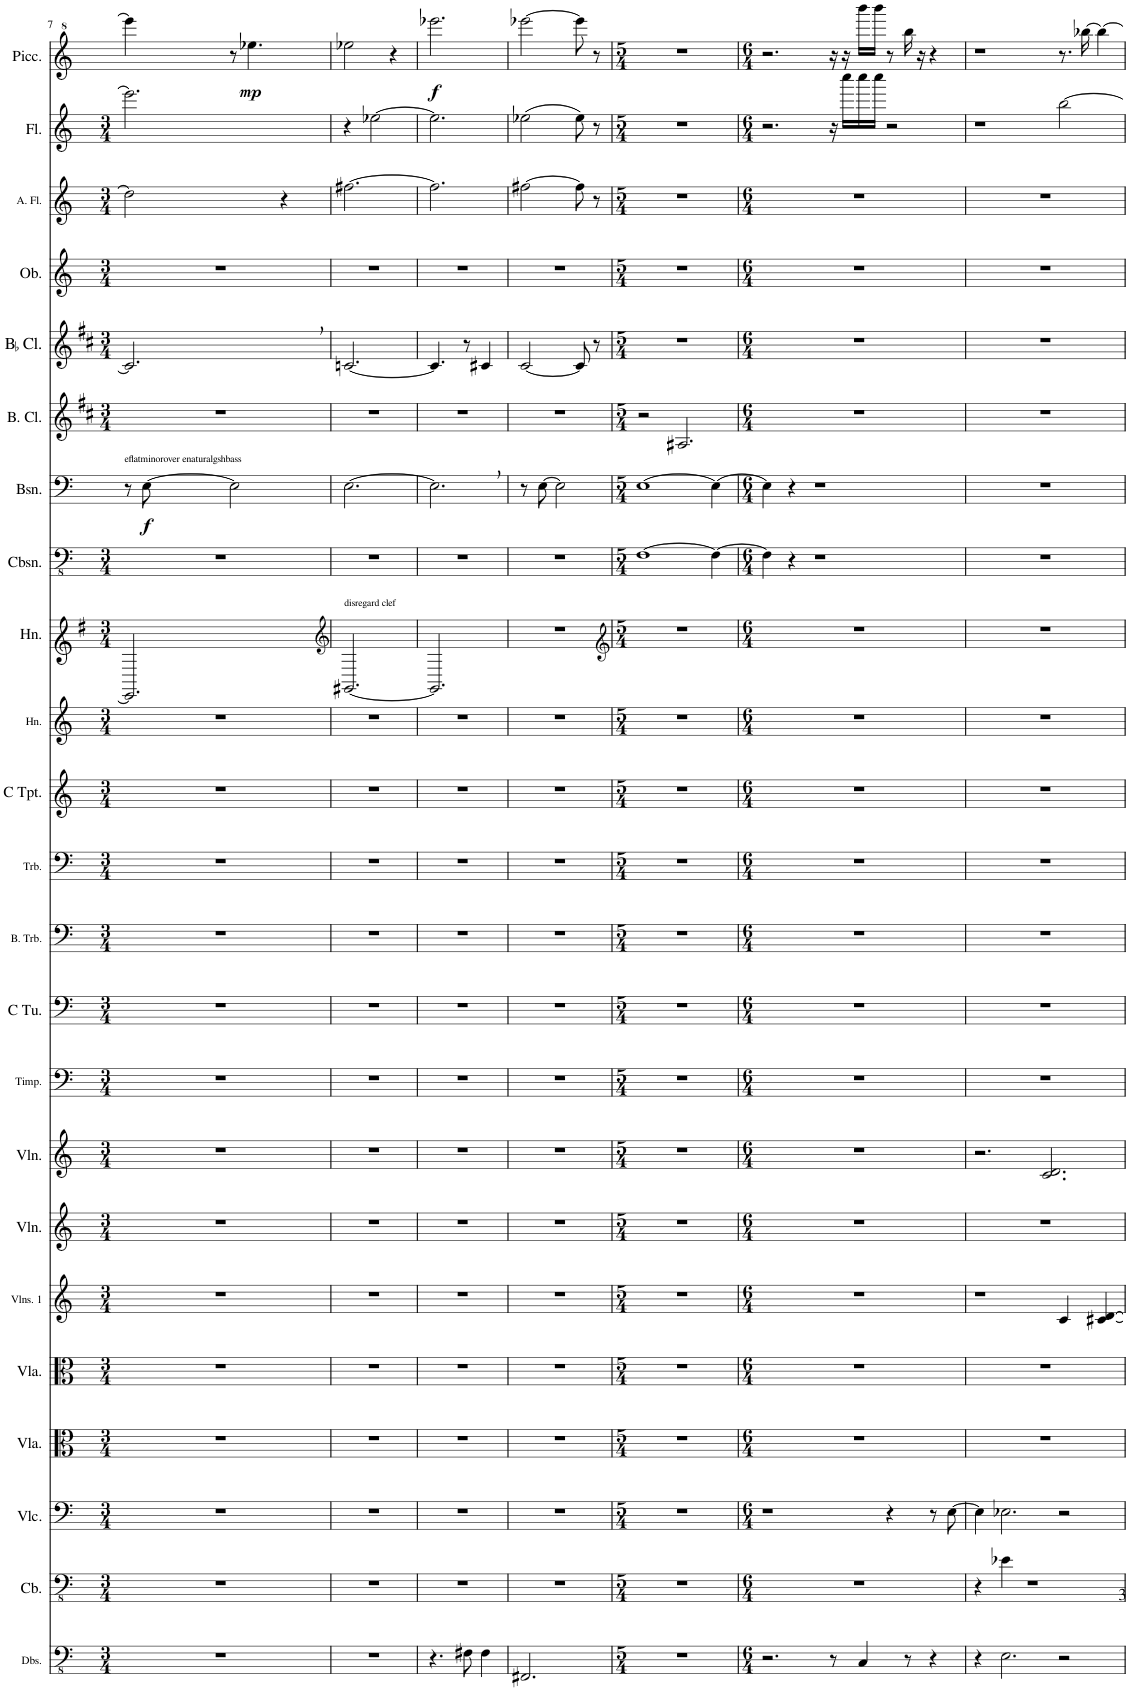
**kern	**kern	**kern	**kern	**kern	**kern	**kern	**kern	**kern	**kern	**kern	**kern	**kern	**kern	**kern	**kern	**kern	**dynam	**kern	**kern	**kern	**kern	**kern	**kern	**dynam
*part23	*part22	*part21	*part20	*part19	*part18	*part17	*part16	*part15	*part14	*part13	*part12	*part11	*part10	*part9	*part8	*part7	*part7	*part6	*part5	*part4	*part3	*part2	*part1	*part1
*staff23	*staff22	*staff21	*staff20	*staff19	*staff18	*staff17	*staff16	*staff15	*staff14	*staff13	*staff12	*staff11	*staff10	*staff9	*staff8	*staff7	*staff7	*staff6	*staff5	*staff4	*staff3	*staff2	*staff1	*staff1
*I"Double Basses	*I"Double Bass	*I"Violoncello	*I"Viola	*I"Viola	*I"Violins 1	*I"Violin	*I"Violin	*I"Timpani	*I"C Tuba	*I"Bass Trombone	*I"Trombone	*I"C Trumpet	*I"Horn	*I"Horn	*I"Contrabassoon	*I"Bassoon	*	*I"Bass Clarinet	*I"BaccidentalFlat Clarinet	*I"Oboe	*I"Alto Flute	*I"Flute	*I"Piccolo	*
*I'Dbs.	*	*I'Vlc.	*I'Vla.	*I'Vla.	*I'Vlns. 1	*I'Vln.	*I'Vln.	*I'Timp.	*I'C Tu.	*I'B. Trb.	*I'Trb.	*I'C Tpt.	*I'Hn.	*I'Hn.	*I'Cbsn.	*I'Bsn.	*	*I'B. Cl.	*I'BaccidentalFlat Cl.	*I'Ob.	*I'A. Fl.	*I'Fl.	*I'Picc.	*
!!LO:PB:g=z
*clefFv4	*clefFv4	*clefF4	*clefC3	*clefC3	*clefG2	*clefG2	*clefG2	*clefF4	*clefF4	*clefF4	*clefF4	*clefG2	*clefG2	*clefG1	*clefFv4	*clefF4	*	*clefG2	*clefG2	*clefG2	*clefG2	*clefG2	*clefG^2	*
*	*Trd7c12	*	*	*	*	*	*	*	*	*	*	*	*Trd4c7	*Trd4c7	*Trd7c12	*	*	*Trd8c14	*Trd1c2	*	*Trd3c5	*	*Trd-7c-12	*
*k[]	*k[]	*k[]	*k[]	*k[]	*k[]	*k[]	*k[]	*k[]	*k[]	*k[]	*k[]	*k[]	*k[]	*k[f#]	*k[]	*k[]	*	*k[f#c#]	*k[f#c#]	*k[]	*k[]	*k[]	*k[]	*
*M3/4	*M3/4	*M3/4	*M3/4	*M3/4	*M3/4	*M3/4	*M3/4	*M3/4	*M3/4	*M3/4	*M3/4	*M3/4	*M3/4	*M3/4	*M3/4	*M5/4	*	*M3/4	*M3/4	*M3/4	*M3/4	*M3/4	*M5/4	*
=7	=7	=7	=7	=7	=7	=7	=7	=7	=7	=7	=7	=7	=7	=7	=7	=7	=7	=7	=7	=7	=7	=7	=7	=7
!	!	!	!	!	!	!	!	!	!	!	!	!	!	!	!	!LO:TX:a:t=eflatminorover enaturalgshbass	!	!	!	!	!	!	!	!
2.r	2.r	2.r	2.r	2.r	2.r	2.r	2.r	2.r	2.r	2.r	2.r	2.r	2.r	2.GG#/]	2.r	8r	.	2.r	2.c#,/]	2.r	2dd#\]	2.eee\]	4eeee\]	.
!	!	!	!	!	!	!	!	!	!	!	!	!	!	!	!	!	!LO:DY:b	!	!	!	!	!	!	!
.	.	.	.	.	.	.	.	.	.	.	.	.	.	.	.	[8E\	f	.	.	.	.	.	.	.
.	.	.	.	.	.	.	.	.	.	.	.	.	.	.	.	2E\]	.	.	.	.	.	.	8r	.
!	!	!	!	!	!	!	!	!	!	!	!	!	!	!	!	!	!	!	!	!	!	!	!	!LO:DY:b
.	.	.	.	.	.	.	.	.	.	.	.	.	.	.	.	.	.	.	.	.	.	.	4.eee-X\	mp
.	.	.	.	.	.	.	.	.	.	.	.	.	.	.	.	.	.	.	.	.	4r	.	.	.
=8	=8	=8	=8	=8	=8	=8	=8	=8	=8	=8	=8	=8	=8	=8	=8	=8	=8	=8	=8	=8	=8	=8	=8	=8
*	*	*	*	*	*	*	*	*	*	*	*	*	*	*clefG2	*	*	*	*	*	*	*	*	*	*
!	!	!	!	!	!	!	!	!	!	!	!	!	!	!LO:TX:a:t=disregard clef	!	!	!	!	!	!	!	!	!	!
2.r	2.r	2.r	2.r	2.r	2.r	2.r	2.r	2.r	2.r	2.r	2.r	2.r	2.r	[2.GG#X/	2.r	[2.E\	.	2.r	[2.cn/	2.r	[2.ff#X\	4r	2eee-X\	.
.	.	.	.	.	.	.	.	.	.	.	.	.	.	.	.	.	.	.	.	.	.	[2ee-X\	.	.
.	.	.	.	.	.	.	.	.	.	.	.	.	.	.	.	.	.	.	.	.	.	.	4r	.
=9	=9	=9	=9	=9	=9	=9	=9	=9	=9	=9	=9	=9	=9	=9	=9	=9	=9	=9	=9	=9	=9	=9	=9	=9
!	!	!	!	!	!	!	!	!	!	!	!	!	!	!	!	!	!	!	!	!	!	!	!	!LO:DY:b
4.r	2.r	2.r	2.r	2.r	2.r	2.r	2.r	2.r	2.r	2.r	2.r	2.r	2.r	2.GG#/]	2.r	2.E,\]	.	2.r	4.c/]	2.r	2.ff#\]	2.ee-\]	2.eeee-X\	f
8FF#X\	.	.	.	.	.	.	.	.	.	.	.	.	.	.	.	.	.	.	8r	.	.	.	.	.
4FF#\	.	.	.	.	.	.	.	.	.	.	.	.	.	.	.	.	.	.	4c#X/	.	.	.	.	.
=10	=10	=10	=10	=10	=10	=10	=10	=10	=10	=10	=10	=10	=10	=10	=10	=10	=10	=10	=10	=10	=10	=10	=10	=10
2.FFF#X/	2.r	2.r	2.r	2.r	2.r	2.r	2.r	2.r	2.r	2.r	2.r	2.r	2.r	2.r	2.r	8r	.	2.r	[2c#/	2.r	[2ff#X\	(2ee-X\	[2eeee-X\	.
.	.	.	.	.	.	.	.	.	.	.	.	.	.	.	.	[8E\	.	.	.	.	.	.	.	.
.	.	.	.	.	.	.	.	.	.	.	.	.	.	.	.	2E\]	.	.	.	.	.	.	.	.
.	.	.	.	.	.	.	.	.	.	.	.	.	.	.	.	.	.	.	8c#/]	.	8ff#\]	8ee-\)	8eeee-\]	.
.	.	.	.	.	.	.	.	.	.	.	.	.	.	.	.	.	.	.	8r	.	8r	8r	8r	.
=11	=11	=11	=11	=11	=11	=11	=11	=11	=11	=11	=11	=11	=11	=11	=11	=11	=11	=11	=11	=11	=11	=11	=11	=11
*	*	*	*	*	*	*	*	*	*	*	*	*	*	*clefG1	*	*	*	*	*	*	*	*	*	*
*M5/4	*M5/4	*M5/4	*M5/4	*M5/4	*M5/4	*M5/4	*M5/4	*M5/4	*M5/4	*M5/4	*M5/4	*M5/4	*M5/4	*M5/4	*M5/4	*M5/4	*	*M5/4	*M5/4	*M5/4	*M5/4	*M5/4	*M5/4	*
4%5r	4%5r	4%5r	4%5r	4%5r	4%5r	4%5r	4%5r	4%5r	4%5r	4%5r	4%5r	4%5r	4%5r	4%5r	[1FF	[1E	.	2r	4%5r	4%5r	4%5r	4%5r	4%5r	.
.	.	.	.	.	.	.	.	.	.	.	.	.	.	.	.	.	.	2.A#X/	.	.	.	.	.	.
.	.	.	.	.	.	.	.	.	.	.	.	.	.	.	4FF\_	4E\_	.	.	.	.	.	.	.	.
=12	=12	=12	=12	=12	=12	=12	=12	=12	=12	=12	=12	=12	=12	=12	=12	=12	=12	=12	=12	=12	=12	=12	=12	=12
*M6/4	*M6/4	*M6/4	*M6/4	*M6/4	*M6/4	*M6/4	*M6/4	*M6/4	*M6/4	*M6/4	*M6/4	*M6/4	*M6/4	*M6/4	*M6/4	*M6/4	*	*M6/4	*M6/4	*M6/4	*M6/4	*M6/4	*M6/4	*
2.r	1.r	1r	1.r	1.r	1.r	1.r	1.r	1.r	1.r	1.r	1.r	1.r	1.r	1.r	4FF\]	4E\]	.	1.r	1.r	1.r	1.r	2.r	2.r	.
.	.	.	.	.	.	.	.	.	.	.	.	.	.	.	4r	4r	.	.	.	.	.	.	.	.
.	.	.	.	.	.	.	.	.	.	.	.	.	.	.	1r	1r	.	.	.	.	.	.	.	.
8r	.	.	.	.	.	.	.	.	.	.	.	.	.	.	.	.	.	.	.	.	.	16r	16r	.
.	.	.	.	.	.	.	.	.	.	.	.	.	.	.	.	.	.	.	.	.	.	16cccc\LL	16r	.
4CC/	.	.	.	.	.	.	.	.	.	.	.	.	.	.	.	.	.	.	.	.	.	16cccc\	16bbbb\LL	.
.	.	.	.	.	.	.	.	.	.	.	.	.	.	.	.	.	.	.	.	.	.	16cccc\JJ	16bbbb\JJ	.
.	.	4r	.	.	.	.	.	.	.	.	.	.	.	.	.	.	.	.	.	.	.	2r	8r	.
8r	.	.	.	.	.	.	.	.	.	.	.	.	.	.	.	.	.	.	.	.	.	.	16bbb\	.
.	.	.	.	.	.	.	.	.	.	.	.	.	.	.	.	.	.	.	.	.	.	.	16r	.
4r	.	8r	.	.	.	.	.	.	.	.	.	.	.	.	.	.	.	.	.	.	.	.	4r	.
.	.	[8E\	.	.	.	.	.	.	.	.	.	.	.	.	.	.	.	.	.	.	.	.	.	.
=13	=13	=13	=13	=13	=13	=13	=13	=13	=13	=13	=13	=13	=13	=13	=13	=13	=13	=13	=13	=13	=13	=13	=13	=13
4r	4r	4E\]	1.r	1.r	1r	1.r	2.r	1.r	1.r	1.r	1.r	1.r	1.r	1.r	1.r	1.r	.	1.r	1.r	1.r	1.r	1r	1r	.
2.EE\	4E-X\	2.E-X\	.	.	.	.	.	.	.	.	.	.	.	.	.	.	.	.	.	.	.	.	.	.
.	1r	.	.	.	.	.	.	.	.	.	.	.	.	.	.	.	.	.	.	.	.	.	.	.
.	.	.	.	.	.	.	2.c/ 2.d/	.	.	.	.	.	.	.	.	.	.	.	.	.	.	.	.	.
2r	.	2r	.	.	4c/	.	.	.	.	.	.	.	.	.	.	.	.	.	.	.	.	[2bb\	8.r	.
.	.	.	.	.	.	.	.	.	.	.	.	.	.	.	.	.	.	.	.	.	.	.	[16bbb-X\	.
.	.	.	.	.	[4c#X/ [4d/	.	.	.	.	.	.	.	.	.	.	.	.	.	.	.	.	.	4bbb-\_	.
=	=	=	=	=	=	=	=	=	=	=	=	=	=	=	=	=	=	=	=	=	=	=	=	=
*-	*-	*-	*-	*-	*-	*-	*-	*-	*-	*-	*-	*-	*-	*-	*-	*-	*-	*-	*-	*-	*-	*-	*-	*-
